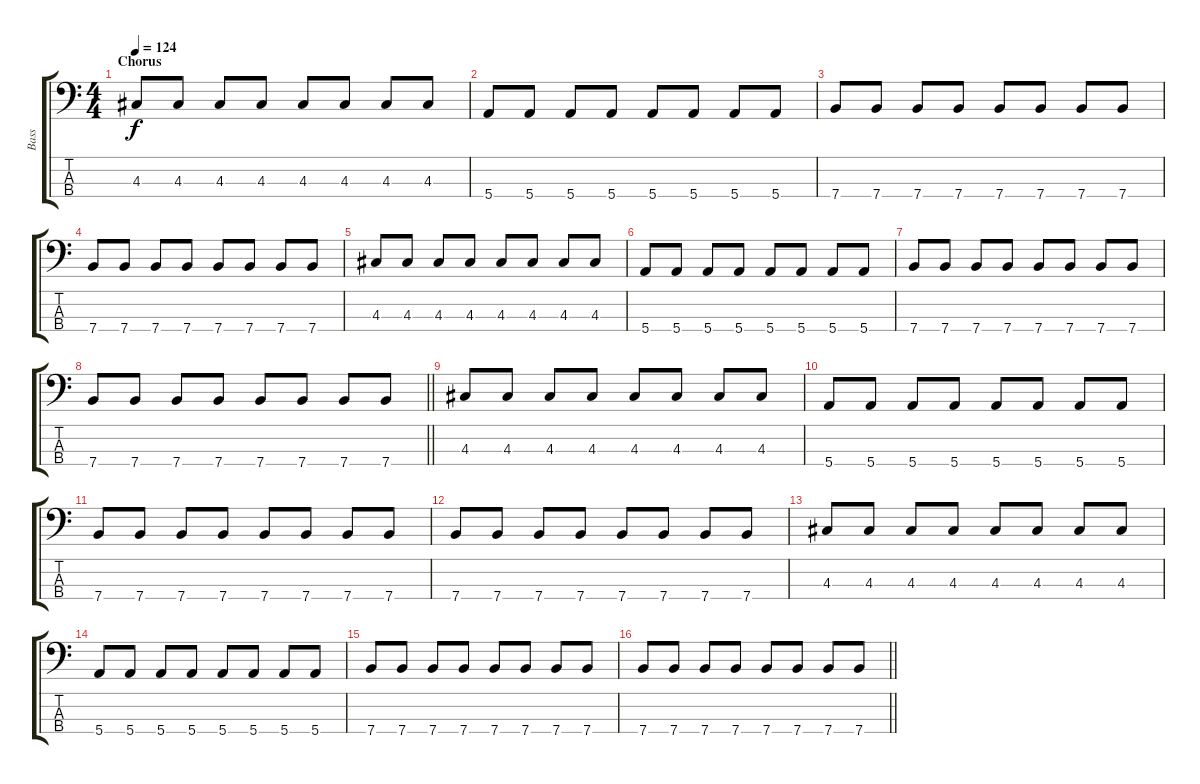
\track ("Bass" "Bass") {instrument electricbassfinger}
\staff {score tabs}
\tuning (G2 D2 A1 E1) {hide}
\ts (4 4)
\section ("" "Chorus")
\tempo 124
\clef f4
\ks c
4.3.8{dy f} 4.3.8 4.3.8 4.3.8 4.3.8 4.3.8 4.3.8 4.3.8 |
5.4.8 5.4.8 5.4.8 5.4.8 5.4.8 5.4.8 5.4.8 5.4.8 |
7.4.8 7.4.8 7.4.8 7.4.8 7.4.8 7.4.8 7.4.8 7.4.8 |
7.4.8 7.4.8 7.4.8 7.4.8 7.4.8 7.4.8 7.4.8 7.4.8 |
4.3.8 4.3.8 4.3.8 4.3.8 4.3.8 4.3.8 4.3.8 4.3.8 |
5.4.8 5.4.8 5.4.8 5.4.8 5.4.8 5.4.8 5.4.8 5.4.8 |
7.4.8 7.4.8 7.4.8 7.4.8 7.4.8 7.4.8 7.4.8 7.4.8 |
\barLineRight lightlight
7.4.8 7.4.8 7.4.8 7.4.8 7.4.8 7.4.8 7.4.8 7.4.8 |
4.3.8 4.3.8 4.3.8 4.3.8 4.3.8 4.3.8 4.3.8 4.3.8 |
5.4.8 5.4.8 5.4.8 5.4.8 5.4.8 5.4.8 5.4.8 5.4.8 |
7.4.8 7.4.8 7.4.8 7.4.8 7.4.8 7.4.8 7.4.8 7.4.8 |
7.4.8 7.4.8 7.4.8 7.4.8 7.4.8 7.4.8 7.4.8 7.4.8 |
4.3.8 4.3.8 4.3.8 4.3.8 4.3.8 4.3.8 4.3.8 4.3.8 |
5.4.8 5.4.8 5.4.8 5.4.8 5.4.8 5.4.8 5.4.8 5.4.8 |
7.4.8 7.4.8 7.4.8 7.4.8 7.4.8 7.4.8 7.4.8 7.4.8 |
\barLineRight lightlight
7.4.8 7.4.8 7.4.8 7.4.8 7.4.8 7.4.8 7.4.8 7.4.8
